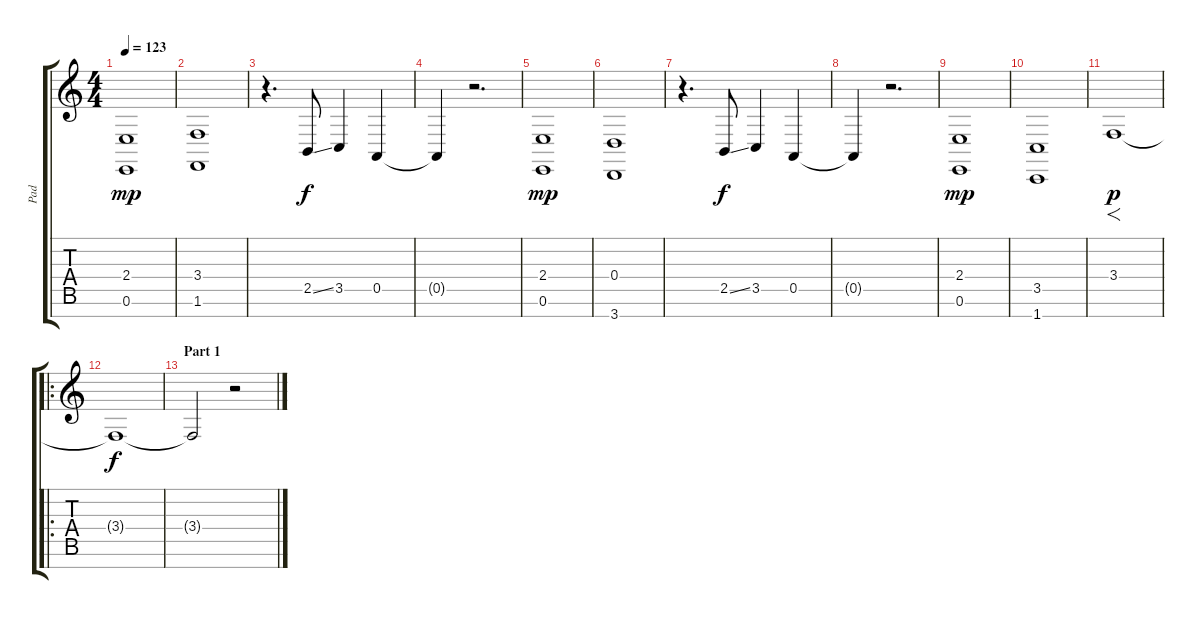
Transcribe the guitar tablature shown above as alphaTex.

\track ("Pad" "Pad") {instrument pad2warm}
\staff {score tabs}
\tuning (E4 B3 G3 D3 A2 E2 B1) {hide}
\ts (4 4)
\tempo 123
\clef g2
\ks c
(2.4 0.6).1{dy mp} |
(3.4 1.6).1 |
r.4{d} 2.5{ss}.8{dy f} 3.5.4 0.5.4 |
0.5{t}.4 r.2{d} |
(2.4 0.6).1{dy mp} |
(0.4 3.7).1 |
r.4{d} 2.5{ss}.8{dy f} 3.5.4 0.5.4 |
0.5{t}.4 r.2{d} |
(2.4 0.6).1{dy mp} |
(3.5 1.7).1 |
3.4.1{f dy p} |
\ro
3.4{t}.1{dy f} |
\section ("" "Part 1")
3.4{t}.2 r.2
